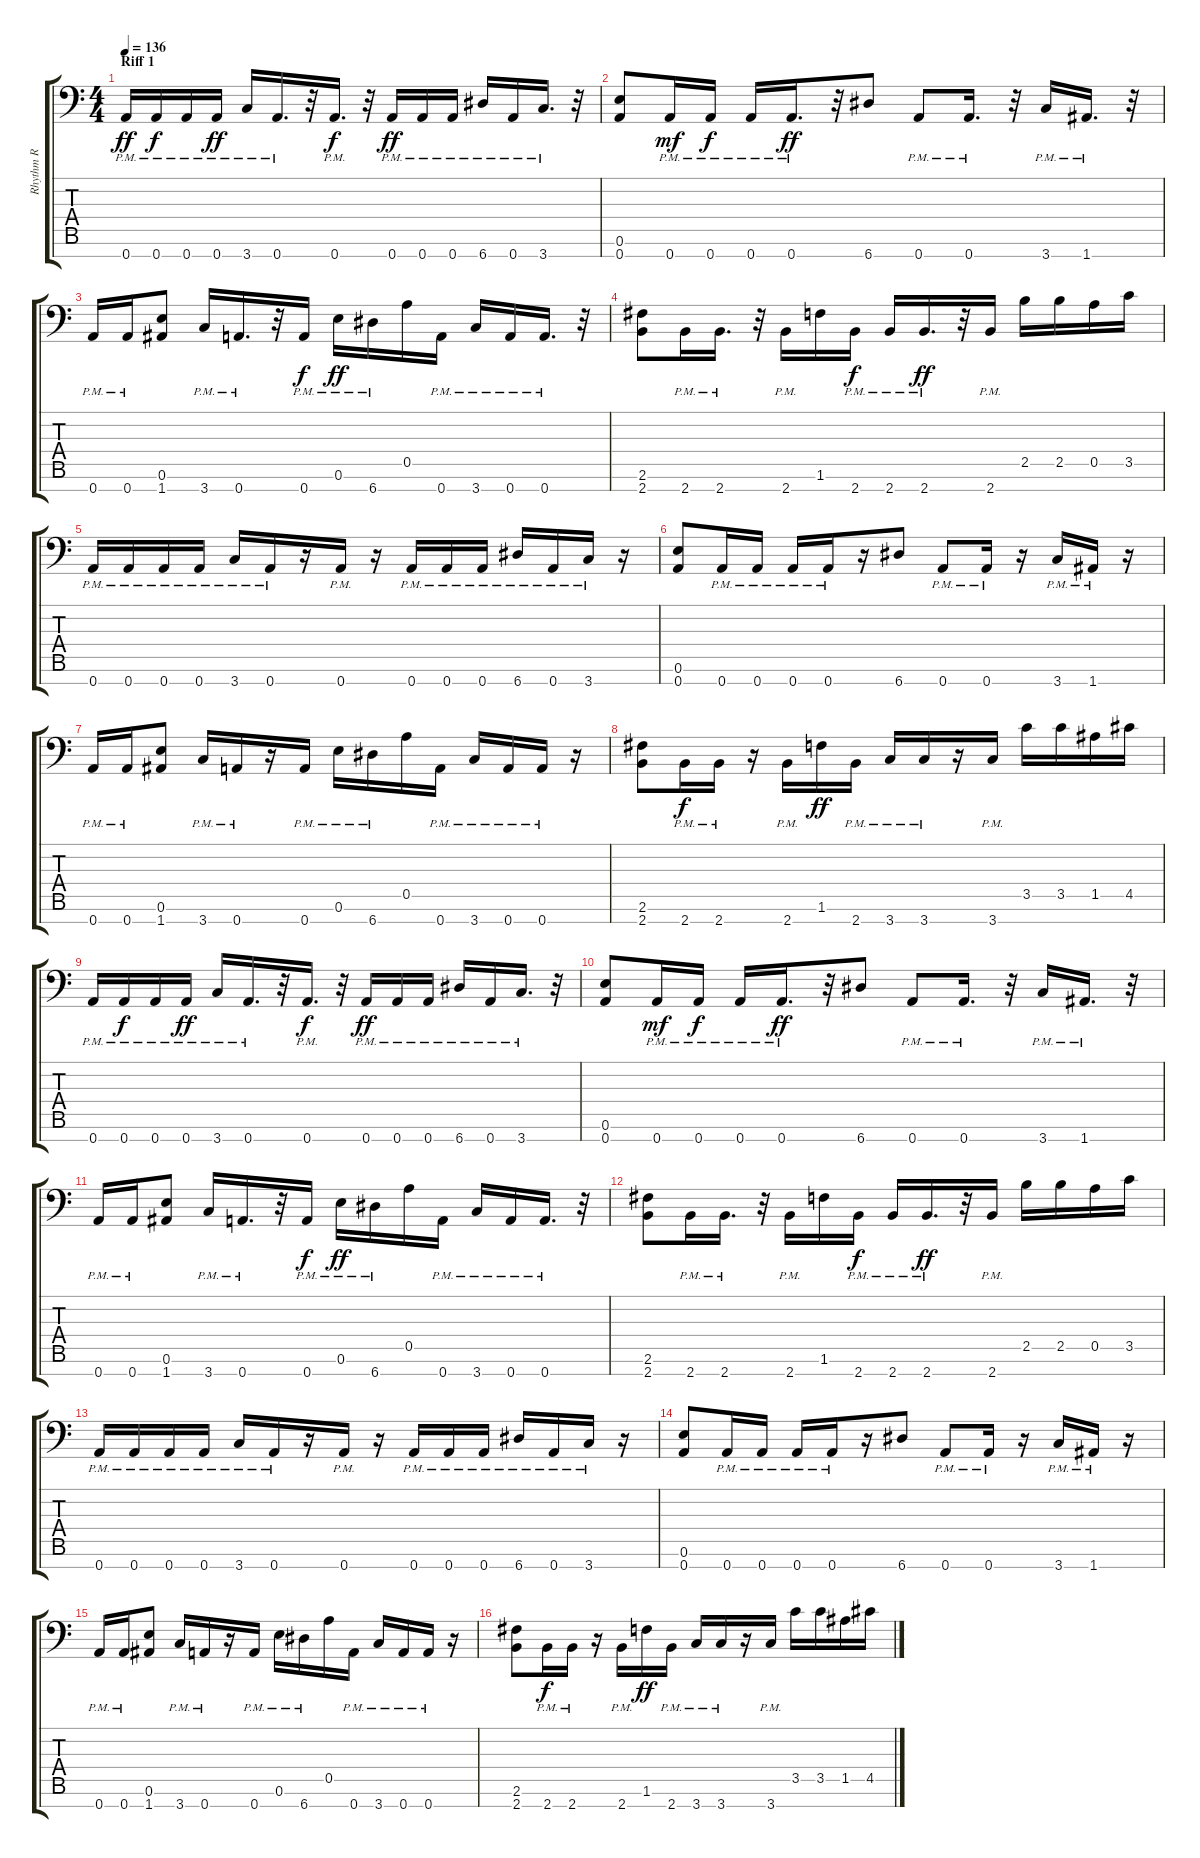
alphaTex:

\track ("Rhythm R" "Rhythm R") {instrument overdrivenguitar}
\staff {score tabs}
\tuning (E4 B3 G3 D3 A2 E2 A1) {hide}
\ts (4 4)
\section ("" "Riff 1")
\tempo 136
\clef f4
\ks c
0.7{pm}.16{dy ff} 0.7{pm}.16{dy f} 0.7{pm}.16 0.7{pm}.16{dy ff} 3.7{pm}.16 0.7{pm}.16{d} r.32 0.7{pm}.16{d dy f} r.32 0.7{pm}.16{dy ff} 0.7{pm}.16 0.7{pm}.16 6.7{pm}.16 0.7{pm}.16 3.7{pm}.16{d} r.32 |
(0.6 0.7).8 0.7{pm}.16{dy mf} 0.7{pm}.16{dy f} 0.7{pm}.16 0.7{pm}.16{d dy ff} r.32 6.7.8 0.7{pm}.8 0.7{pm}.16{d} r.32 3.7{pm}.16 1.7{pm}.16{d} r.32 |
0.7{pm}.16 0.7{pm}.16 (0.6 1.7).8 3.7{pm}.16 0.7{pm}.16{d} r.32 0.7{pm}.16{dy f} 0.6{pm}.16{dy ff} 6.7{pm}.16 0.5.16 0.7{pm}.16 3.7{pm}.16 0.7{pm}.16 0.7{pm}.16{d} r.32 |
(2.6 2.7).8 2.7{pm}.16 2.7{pm}.16{d} r.32 2.7{pm}.16 1.6.16 2.7{pm}.16{dy f} 2.7{pm}.16 2.7{pm}.16{d dy ff} r.32 2.7{pm}.16 2.5.16 2.5.16 0.5.16 3.5.16 |
0.7{pm}.16 0.7{pm}.16 0.7{pm}.16 0.7{pm}.16 3.7{pm}.16 0.7{pm}.16 r.16 0.7{pm}.16 r.16 0.7{pm}.16 0.7{pm}.16 0.7{pm}.16 6.7{pm}.16 0.7{pm}.16 3.7{pm}.16 r.16 |
(0.6 0.7).8 0.7{pm}.16 0.7{pm}.16 0.7{pm}.16 0.7{pm}.16 r.16 6.7.8 0.7{pm}.8 0.7{pm}.16 r.16 3.7{pm}.16 1.7{pm}.16 r.16 |
0.7{pm}.16 0.7{pm}.16 (0.6 1.7).8 3.7{pm}.16 0.7{pm}.16 r.16 0.7{pm}.16 0.6{pm}.16 6.7{pm}.16 0.5.16 0.7{pm}.16 3.7{pm}.16 0.7{pm}.16 0.7{pm}.16 r.16 |
(2.6 2.7).8 2.7{pm}.16{dy f} 2.7{pm}.16 r.16 2.7{pm}.16 1.6.16{dy ff} 2.7{pm}.16 3.7{pm}.16 3.7{pm}.16 r.16 3.7{pm}.16 3.5.16 3.5.16 1.5.16 4.5.16 |
0.7{pm}.16 0.7{pm}.16{dy f} 0.7{pm}.16 0.7{pm}.16{dy ff} 3.7{pm}.16 0.7{pm}.16{d} r.32 0.7{pm}.16{d dy f} r.32 0.7{pm}.16{dy ff} 0.7{pm}.16 0.7{pm}.16 6.7{pm}.16 0.7{pm}.16 3.7{pm}.16{d} r.32 |
(0.6 0.7).8 0.7{pm}.16{dy mf} 0.7{pm}.16{dy f} 0.7{pm}.16 0.7{pm}.16{d dy ff} r.32 6.7.8 0.7{pm}.8 0.7{pm}.16{d} r.32 3.7{pm}.16 1.7{pm}.16{d} r.32 |
0.7{pm}.16 0.7{pm}.16 (0.6 1.7).8 3.7{pm}.16 0.7{pm}.16{d} r.32 0.7{pm}.16{dy f} 0.6{pm}.16{dy ff} 6.7{pm}.16 0.5.16 0.7{pm}.16 3.7{pm}.16 0.7{pm}.16 0.7{pm}.16{d} r.32 |
(2.6 2.7).8 2.7{pm}.16 2.7{pm}.16{d} r.32 2.7{pm}.16 1.6.16 2.7{pm}.16{dy f} 2.7{pm}.16 2.7{pm}.16{d dy ff} r.32 2.7{pm}.16 2.5.16 2.5.16 0.5.16 3.5.16 |
0.7{pm}.16 0.7{pm}.16 0.7{pm}.16 0.7{pm}.16 3.7{pm}.16 0.7{pm}.16 r.16 0.7{pm}.16 r.16 0.7{pm}.16 0.7{pm}.16 0.7{pm}.16 6.7{pm}.16 0.7{pm}.16 3.7{pm}.16 r.16 |
(0.6 0.7).8 0.7{pm}.16 0.7{pm}.16 0.7{pm}.16 0.7{pm}.16 r.16 6.7.8 0.7{pm}.8 0.7{pm}.16 r.16 3.7{pm}.16 1.7{pm}.16 r.16 |
0.7{pm}.16 0.7{pm}.16 (0.6 1.7).8 3.7{pm}.16 0.7{pm}.16 r.16 0.7{pm}.16 0.6{pm}.16 6.7{pm}.16 0.5.16 0.7{pm}.16 3.7{pm}.16 0.7{pm}.16 0.7{pm}.16 r.16 |
(2.6 2.7).8 2.7{pm}.16{dy f} 2.7{pm}.16 r.16 2.7{pm}.16 1.6.16{dy ff} 2.7{pm}.16 3.7{pm}.16 3.7{pm}.16 r.16 3.7{pm}.16 3.5.16 3.5.16 1.5.16 4.5.16
